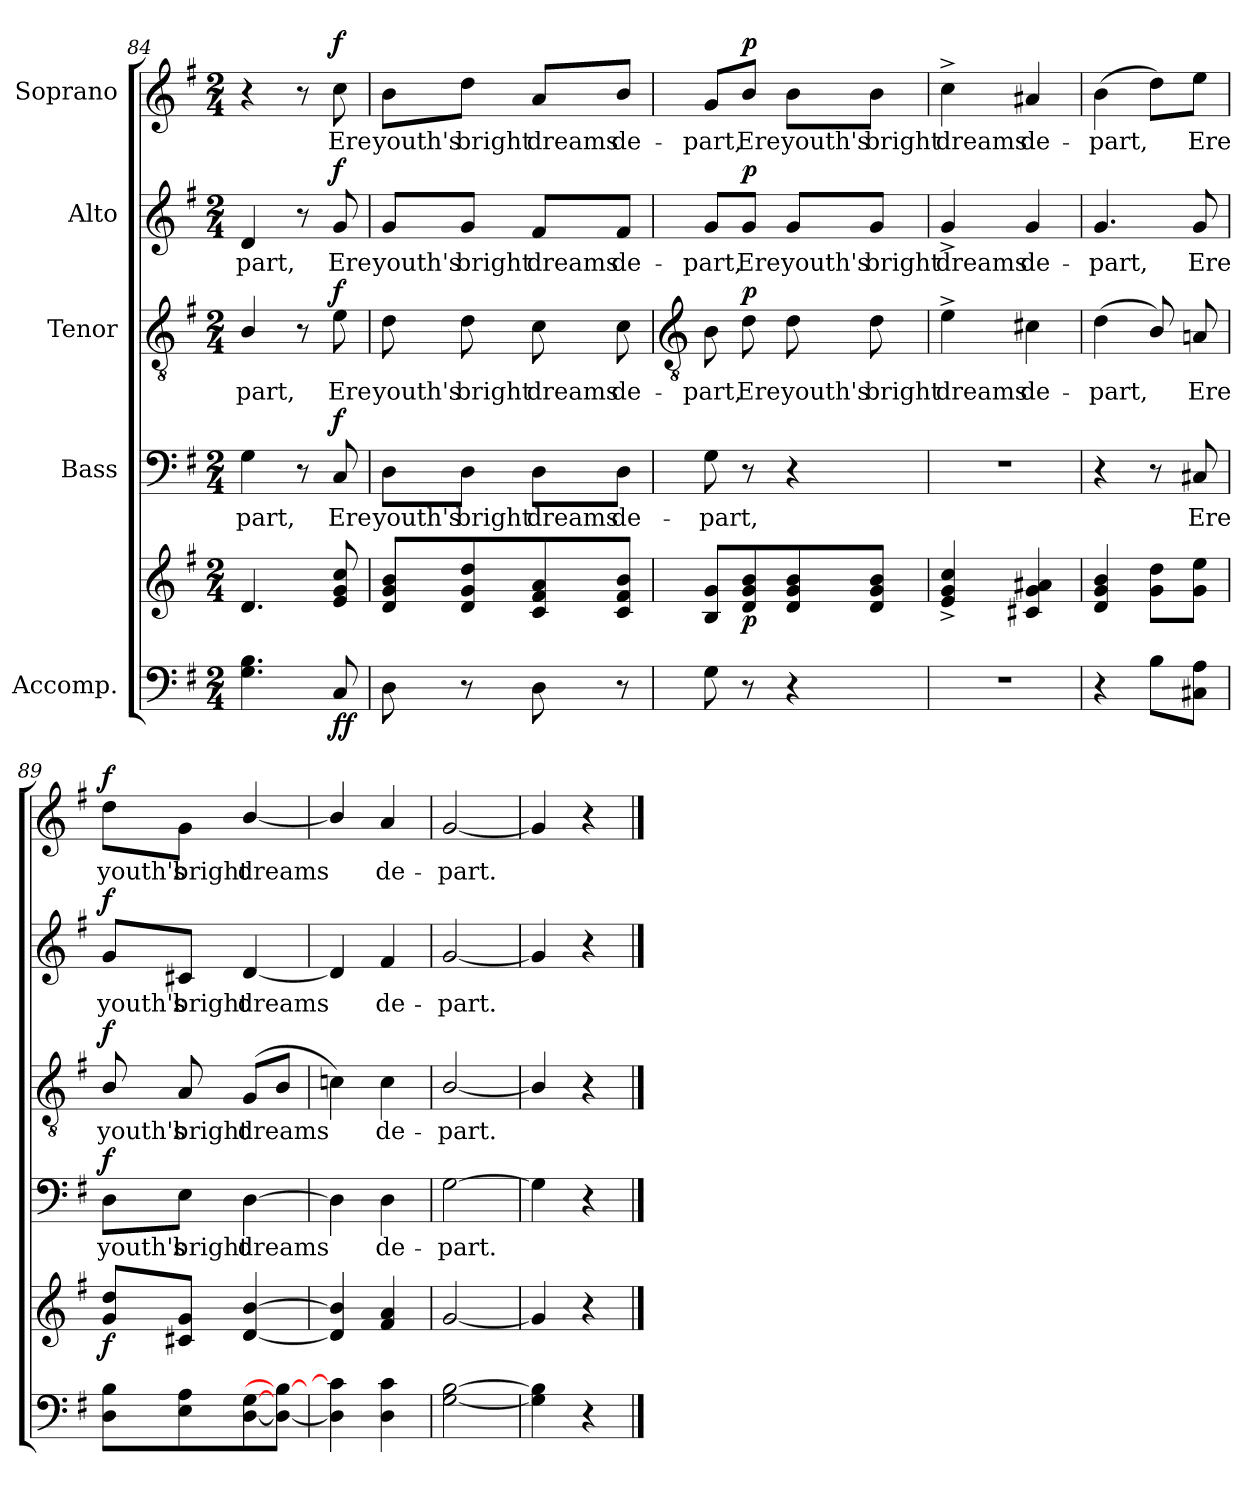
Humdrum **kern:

**kern	**kern	**dynam	**kern	**text	**dynam	**kern	**text	**dynam	**kern	**text	**dynam	**kern	**text	**dynam
*part5	*part5	*part5	*part4	*part4	*part4	*part3	*part3	*part3	*part2	*part2	*part2	*part1	*part1	*part1
*staff6	*staff5	*staff5/6	*staff4	*staff4	*staff4	*staff3	*staff3	*staff3	*staff2	*staff2	*staff2	*staff1	*staff1	*staff1
*I"Accomp.	*	*	*I"Bass	*	*	*I"Tenor	*	*	*I"Alto	*	*	*I"Soprano	*	*
*clefF4	*clefG2	*	*clefF4	*	*	*clefGv2	*	*	*clefG2	*	*	*clefG2	*	*
*k[f#]	*k[f#]	*	*k[f#]	*	*	*k[f#]	*	*	*k[f#]	*	*	*k[f#]	*	*
*G:	*G:	*	*G:	*	*	*G:	*	*	*G:	*	*	*G:	*	*
*M2/4	*M2/4	*	*M2/4	*	*	*M2/4	*	*	*M2/4	*	*	*M2/4	*	*
=84	=84	=84	=84	=84	=84	=84	=84	=84	=84	=84	=84	=84	=84	=84
!	!	!	!	!LO:LY:b	!	!	!LO:LY:b	!	!	!LO:LY:b	!	!	!	!
4.G 4.B	4.d	.	4G	-part,	.	4B/	-part,	.	4d	-part,	.	4r	.	.
.	.	.	8r	.	.	8r	.	.	8r	.	.	8r	.	.
!	!	!LO:DY:b=2	!	!LO:LY:b	!	!	!LO:LY:b	!	!	!LO:LY:b	!	!	!LO:LY:b	!
!	!	!LO:DY:n=1:b	!	!	!LO:DY:b	!	!	!LO:DY:b	!	!	!LO:DY:b	!	!	!LO:DY:b
8C	8e 8g 8cc	f f	8C	Ere	f	8e	Ere	f	8g	Ere	f	8cc	Ere	f
=85	=85	=85	=85	=85	=85	=85	=85	=85	=85	=85	=85	=85	=85	=85
!	!	!	!	!LO:LY:b	!	!	!LO:LY:b	!	!	!LO:LY:b	!	!	!LO:LY:b	!
8D	8d 8g 8bL	.	8D\L	youth's	.	8d	youth's	.	8g/L	youth's	.	8b\L	youth's	.
!	!	!	!	!LO:LY:b	!	!	!LO:LY:b	!	!	!LO:LY:b	!	!	!LO:LY:b	!
8r	8d 8g 8dd	.	8D\J	bright	.	8d	bright	.	8g/J	bright	.	8dd\J	bright	.
!	!	!	!	!LO:LY:b	!	!	!LO:LY:b	!	!	!LO:LY:b	!	!	!LO:LY:b	!
8D	8c 8f# 8a	.	8D\L	dreams	.	8c	dreams	.	8f#/L	dreams	.	8a/L	dreams	.
!	!	!	!	!LO:LY:b	!	!	!LO:LY:b	!	!	!LO:LY:b	!	!	!LO:LY:b	!
8r	8c 8f# 8bJ	.	8D\J	de-	.	8c	de-	.	8f#/J	de-	.	8b/J	de-	.
!!LO:LB:g=z
=86	=86	=86	=86	=86	=86	=86	=86	=86	=86	=86	=86	=86	=86	=86
*	*	*	*	*	*	*clefGv2	*	*	*	*	*	*	*	*
!	!	!	!	!LO:LY:b	!	!	!LO:LY:b	!	!	!LO:LY:b	!	!	!LO:LY:b	!
8G	8B 8gL	.	8G	-part,	.	8B	-part,	.	8g/L	-part,	.	8g/L	-part,	.
!	!	!LO:DY:b	!	!	!	!	!LO:LY:b	!LO:DY:b	!	!LO:LY:b	!LO:DY:b	!	!LO:LY:b	!LO:DY:b
8r	8d 8g 8b	p	8r	.	.	8d	Ere	p	8g/J	Ere	p	8b/J	Ere	p
!	!	!	!	!	!	!	!LO:LY:b	!	!	!LO:LY:b	!	!	!LO:LY:b	!
4r	8d 8g 8b	.	4r	.	.	8d	youth's	.	8g/L	youth's	.	8b\L	youth's	.
!	!	!	!	!	!	!	!LO:LY:b	!	!	!LO:LY:b	!	!	!LO:LY:b	!
.	8d 8g 8bJ	.	.	.	.	8d	bright	.	8g/J	bright	.	8b\J	bright	.
=87	=87	=87	=87	=87	=87	=87	=87	=87	=87	=87	=87	=87	=87	=87
!LO:N:vis=1	!	!	!LO:N:vis=1	!	!	!	!LO:LY:b	!	!	!LO:LY:b	!	!	!LO:LY:b	!
2r	4e^ 4g^ 4cc^	.	2r	.	.	4e^	dreams	.	4g^	dreams	.	4cc^	dreams	.
!	!	!	!	!	!	!	!LO:LY:b	!	!	!LO:LY:b	!	!	!LO:LY:b	!
.	4c#X 4g 4a#X	.	.	.	.	4c#X	de-	.	4g	de-	.	4a#X	de-	.
=88	=88	=88	=88	=88	=88	=88	=88	=88	=88	=88	=88	=88	=88	=88
!	!	!	!	!	!	!	!LO:LY:b	!	!	!LO:LY:b	!	!	!LO:LY:b	!
4r	4d 4g 4b	.	4r	.	.	(<4d	-part,	.	4.g	-part,	.	(>4b	-part,	.
8BL	8g 8ddL	.	8r	.	.	8B/)	.	.	.	.	.	8dd\L)	.	.
!	!	!	!	!LO:LY:b	!	!	!LO:LY:b	!	!	!LO:LY:b	!	!	!LO:LY:b	!
8C#X 8AJ	8g 8eeJ	.	8C#X	Ere	.	8An	Ere	.	8g	Ere	.	8ee\J	Ere	.
=89	=89	=89	=89	=89	=89	=89	=89	=89	=89	=89	=89	=89	=89	=89
!	!	!LO:DY:b	!	!LO:LY:b	!LO:DY:b	!	!LO:LY:b	!LO:DY:b	!	!LO:LY:b	!LO:DY:b	!	!LO:LY:b	!LO:DY:b
8D 8BL	8g 8ddL	f	8D\L	youth's	f	8B/	youth's	f	8g/L	youth's	f	8dd\L	youth's	f
!	!	!	!	!LO:LY:b	!	!	!LO:LY:b	!	!	!LO:LY:b	!	!	!LO:LY:b	!
8E 8A	8c#X 8gJ	.	8E\J	bright	.	8A	bright	.	8c#X/J	bright	.	8g\J	bright	.
!	!	!	!	!LO:LY:b	!	!	!LO:LY:b	!	!	!LO:LY:b	!	!	!LO:LY:b	!
[8D [8G	[4d/ [4b/	.	[4D	dreams	.	(<8GL	dreams	.	[4d	dreams	.	[4b/	dreams	.
8D_ 8B_J	.	.	.	.	.	8BJ	.	.	.	.	.	.	.	.
=90	=90	=90	=90	=90	=90	=90	=90	=90	=90	=90	=90	=90	=90	=90
4D] 4cn]	4d/] 4b/]	.	4D]	.	.	4cn)	.	.	4d]	.	.	4b/]	.	.
!	!	!	!	!LO:LY:b	!	!	!LO:LY:b	!	!	!LO:LY:b	!	!	!LO:LY:b	!
4D 4c	4f# 4a	.	4D	de-	.	4c	de-	.	4f#	de-	.	4a	de-	.
=91	=91	=91	=91	=91	=91	=91	=91	=91	=91	=91	=91	=91	=91	=91
!	!	!	!	!LO:LY:b	!	!	!LO:LY:b	!	!	!LO:LY:b	!	!	!LO:LY:b	!
[2G [2B	[2g	.	[2G	-part.	.	[2B/	-part.	.	[2g	-part.	.	[2g	-part.	.
=92	=92	=92	=92	=92	=92	=92	=92	=92	=92	=92	=92	=92	=92	=92
4G] 4B]	4g]	.	4G]	.	.	4B/]	.	.	4g]	.	.	4g]	.	.
4r	4r	.	4r	.	.	4r	.	.	4r	.	.	4r	.	.
==	==	==	==	==	==	==	==	==	==	==	==	==	==	==
*-	*-	*-	*-	*-	*-	*-	*-	*-	*-	*-	*-	*-	*-	*-
